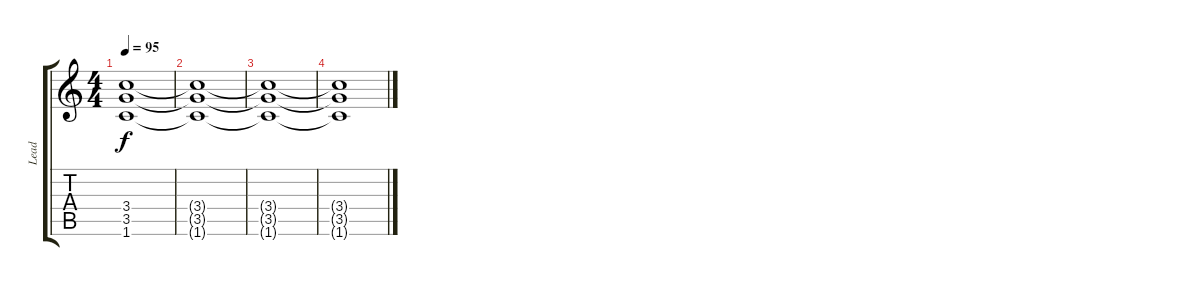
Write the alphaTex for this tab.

\track ("Lead" "Lead") {instrument distortionguitar}
\staff {score tabs}
\tuning (B3 Gb3 D3 A2 E2 B1) {hide}
\ts (4 4)
\tempo 95
\clef g2
\ks c
(3.4 3.5 1.6).1{ot 8vb dy f} |
(3.4{t} 3.5{t} 1.6{t}).1{ot 8vb} |
(3.4{t} 3.5{t} 1.6{t}).1{ot 8vb} |
(3.4{t} 3.5{t} 1.6{t}).1{ot 8vb volume 0}
